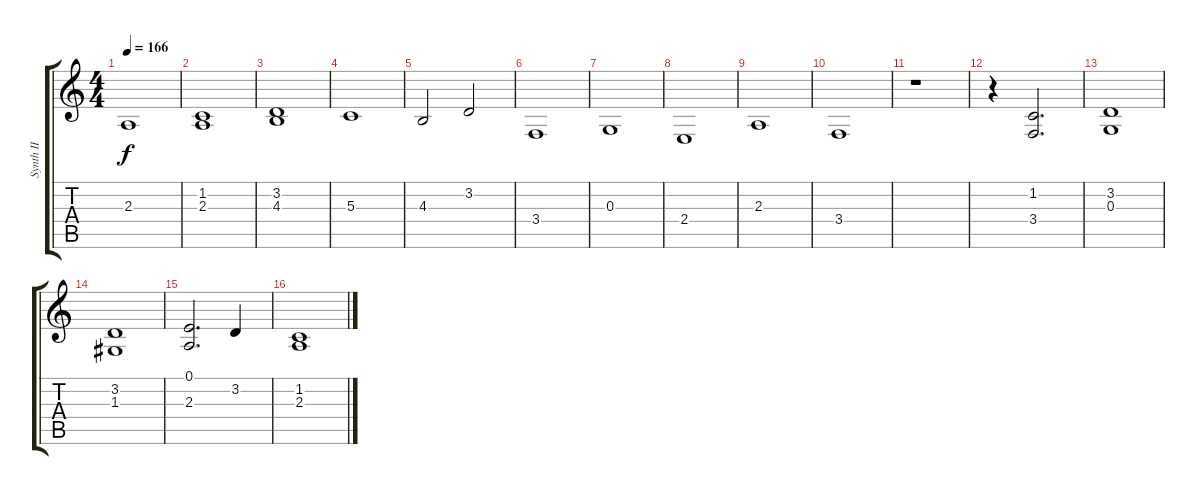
\track ("Synth II" "Synth II") {instrument stringensemble1}
\staff {score tabs}
\tuning (E4 B3 G3 D3 A2 E2) {hide}
\ts (4 4)
\tempo 166
\clef g2
\ks c
2.3.1{dy f} |
(1.2 2.3).1 |
(3.2 4.3).1 |
5.3.1 |
4.3.2 3.2.2 |
3.4.1 |
0.3.1 |
2.4.1 |
2.3.1 |
3.4.1 |
r.1 |
r.4 (1.2 3.4).2{d} |
(3.2 0.3).1 |
(3.2 1.3).1 |
(0.1 2.3).2{d} 3.2.4 |
(1.2 2.3).1
